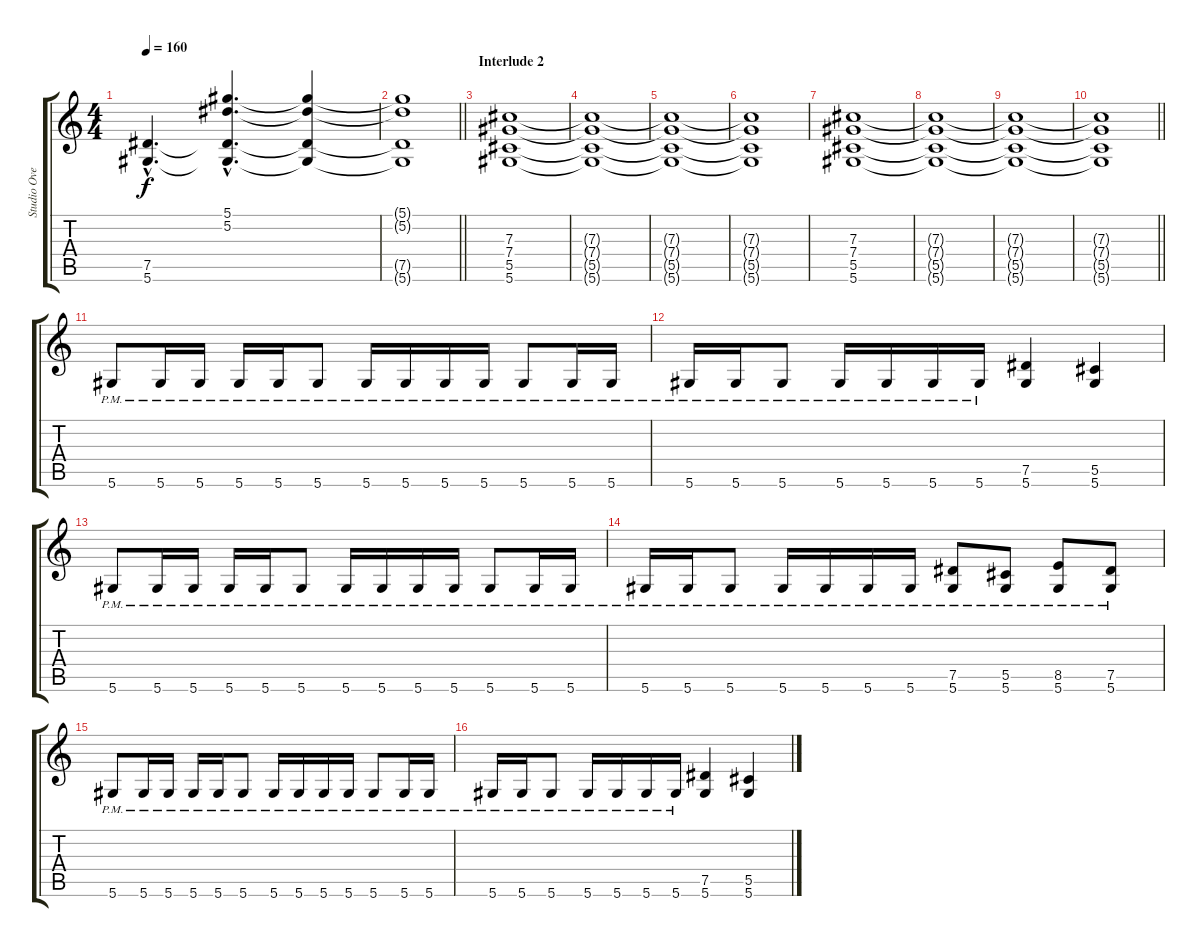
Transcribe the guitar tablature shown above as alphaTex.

\track ("Studio Overdub" "Studio Ove") {instrument distortionguitar}
\staff {score tabs}
\tuning (Eb4 Bb3 Gb3 Db3 Ab2 Eb2) {hide}
\ts (4 4)
\tempo 160
\clef g2
\ks c
(7.5{hac} 5.6{hac}).4{d dy f} (5.1{hac} 5.2{hac} 7.5{hac t} 5.6{hac t}).4{d} (5.1{t} 5.2{t} 7.5{t} 5.6{t}).4 |
\barLineRight lightlight
(5.1{t} 5.2{t} 7.5{t} 5.6{t}).1 |
\section ("" "Interlude 2")
(7.3 7.4 5.5 5.6).1 |
(7.3{t} 7.4{t} 5.5{t} 5.6{t}).1{volume 2} |
(7.3{t} 7.4{t} 5.5{t} 5.6{t}).1 |
(7.3{t} 7.4{t} 5.5{t} 5.6{t}).1 |
(7.3 7.4 5.5 5.6).1{volume 16} |
(7.3{t} 7.4{t} 5.5{t} 5.6{t}).1{volume 2} |
(7.3{t} 7.4{t} 5.5{t} 5.6{t}).1 |
\barLineRight lightlight
(7.3{t} 7.4{t} 5.5{t} 5.6{t}).1 |
5.6{pm}.8{volume 16} 5.6{pm}.16 5.6{pm}.16 5.6{pm}.16 5.6{pm}.16 5.6{pm}.8 5.6{pm}.16 5.6{pm}.16 5.6{pm}.16 5.6{pm}.16 5.6{pm}.8 5.6{pm}.16 5.6{pm}.16 |
5.6{pm}.16 5.6{pm}.16 5.6{pm}.8 5.6{pm}.16 5.6{pm}.16 5.6{pm}.16 5.6{pm}.16 (7.5 5.6).4 (5.5 5.6).4 |
5.6{pm}.8 5.6{pm}.16 5.6{pm}.16 5.6{pm}.16 5.6{pm}.16 5.6{pm}.8 5.6{pm}.16 5.6{pm}.16 5.6{pm}.16 5.6{pm}.16 5.6{pm}.8 5.6{pm}.16 5.6{pm}.16 |
5.6{pm}.16 5.6{pm}.16 5.6{pm}.8 5.6{pm}.16 5.6{pm}.16 5.6{pm}.16 5.6{pm}.16 (7.5{pm} 5.6{pm}).8 (5.5{pm} 5.6{pm}).8 (8.5{pm} 5.6{pm}).8 (7.5{pm} 5.6{pm}).8 |
5.6{pm}.8 5.6{pm}.16 5.6{pm}.16 5.6{pm}.16 5.6{pm}.16 5.6{pm}.8 5.6{pm}.16 5.6{pm}.16 5.6{pm}.16 5.6{pm}.16 5.6{pm}.8 5.6{pm}.16 5.6{pm}.16 |
5.6{pm}.16 5.6{pm}.16 5.6{pm}.8 5.6{pm}.16 5.6{pm}.16 5.6{pm}.16 5.6{pm}.16 (7.5 5.6).4 (5.5 5.6).4
